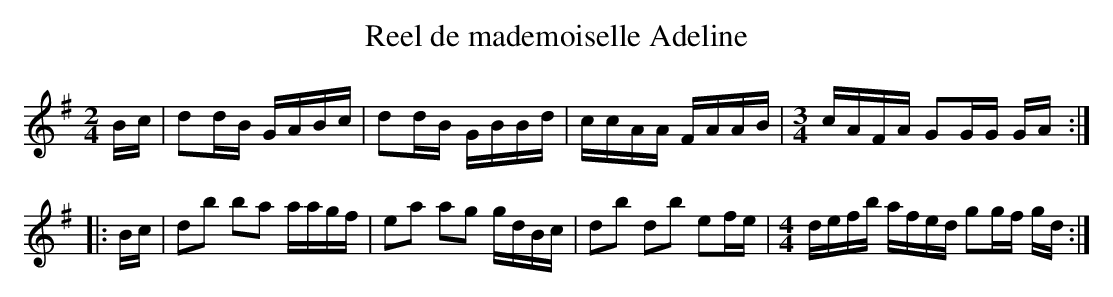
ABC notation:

X:1
T: Reel de mademoiselle Adeline
M:2/4
L:1/8
K:G
B/c/|dd/B/ G/A/B/c/ |dd/B/ G/B/B/d/|c/c/A/A/ F/A/A/B/|[M:3/4]c/A/F/A/ GG/G/ G/A/:|
|:B/c/|db ba a/a/g/f/|ea ag g/d/B/c/|db db ef/e/|[M:4/4] d/e/f/b/ a/f/e/d/ gg/f/ g/d/:|
